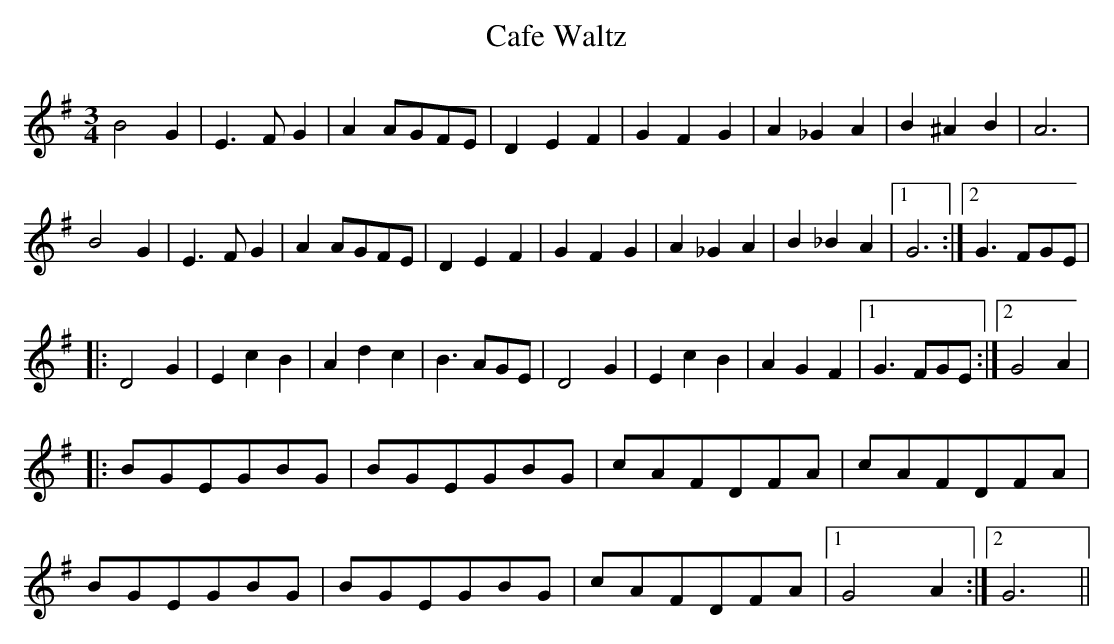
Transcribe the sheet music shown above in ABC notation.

X:1
T:Cafe Waltz
M:3/4
L:1/4
K:Em
B2G | E>FG | AA/G/F/E/ | DEF | GFG | A_GA | B^AB | A3 |
B2G | E>FG | AA/G/F/E/ | DEF | GFG | A_GA | B_BA |1G3 :|2 G>FG/E/ |
|:D2G | EcB | Adc | B>AG/E/ | D2G | EcB | AGF |1 G>FG/E/:|2 G2A |
[L:1/8]
|: BGEGBG | BGEGBG | cAFDFA | cAFDFA |
BGEGBG | BGEGBG | cAFDFA |1 G4A2 :|2 G6 ||
